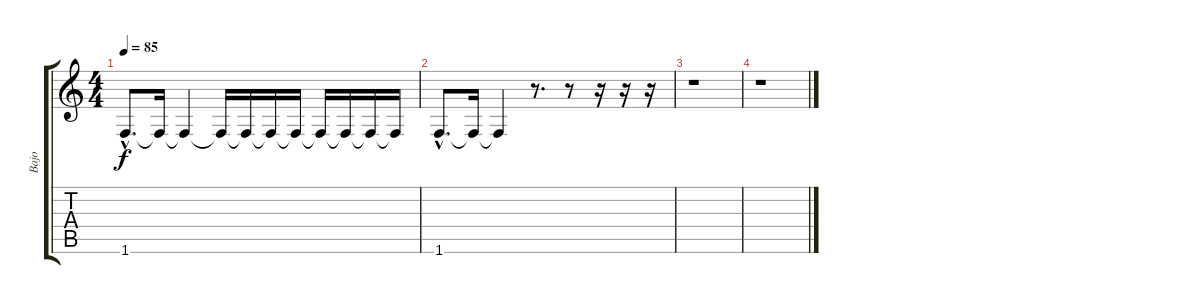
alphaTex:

\track ("Bajo" "Bajo") {instrument electricbasspick}
\staff {score tabs}
\tuning (E4 B3 G3 D3 A2 E2) {hide}
\ts (4 4)
\tempo 85
\clef g2
\ks c
1.6{hac t}.8{d dy f} 1.6{t}.16 1.6{t}.4 1.6{t}.16 1.6{t}.16 1.6{t}.16 1.6{t}.16 1.6{t}.16 1.6{t}.16 1.6{t}.16 1.6{t}.16 |
1.6{hac}.8{d} 1.6{t}.16 1.6{t}.4 r.8{d} r.8 r.16 r.16 r.16 |
r.1 |
r.1
